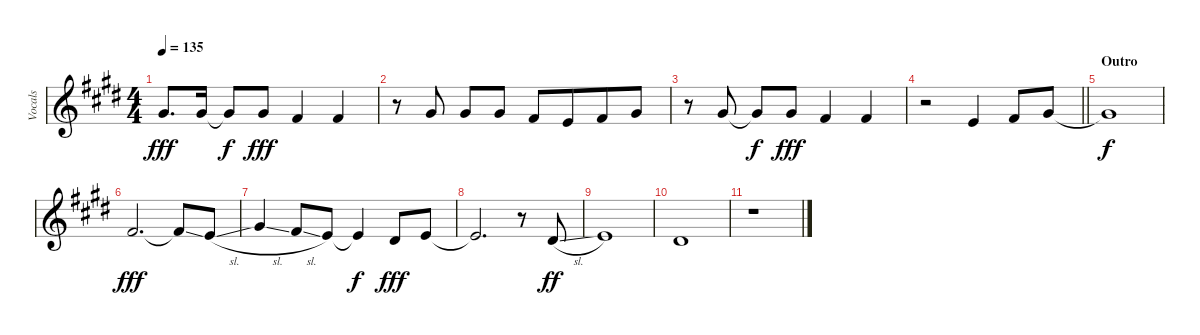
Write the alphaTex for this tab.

\track ("Vocals" "Vocals") {instrument clarinet}
\staff {score}
\tuning (E4 B3 G3 D3 A2 E2) {hide}
\ts (4 4)
\tempo 135
\clef g2
\ks c#minor
4.1.8{d dy fff} 4.1.16{beam split} 4.1{t}.8{dy f} 4.1.8{dy fff} 2.1.4 2.1.4 |
r.8 4.1.8 4.1.8 4.1.8 2.1.8 0.1.8{beam merge} 2.1.8 4.1.8 |
r.8 4.1.8 4.1{t}.8{dy f} 4.1.8{dy fff} 2.1.4 2.1.4 |
\barLineRight lightlight
r.2 5.2.4 2.1.8 4.1.8 |
\section ("" "Outro")
4.1{t}.1{dy f} |
2.1.2{d dy fff} 2.1{ss t}.8 0.1{sl}.8 |
4.1{sl}.4 2.1{sl}.8 0.1.8 0.1{t}.4{dy f} 4.2.8{dy fff} 0.1.8 |
0.1{t}.2{d} r.8 4.2{sl}.8{dy ff} |
5.2.1 |
4.2.1{volume 6} |
r.1
